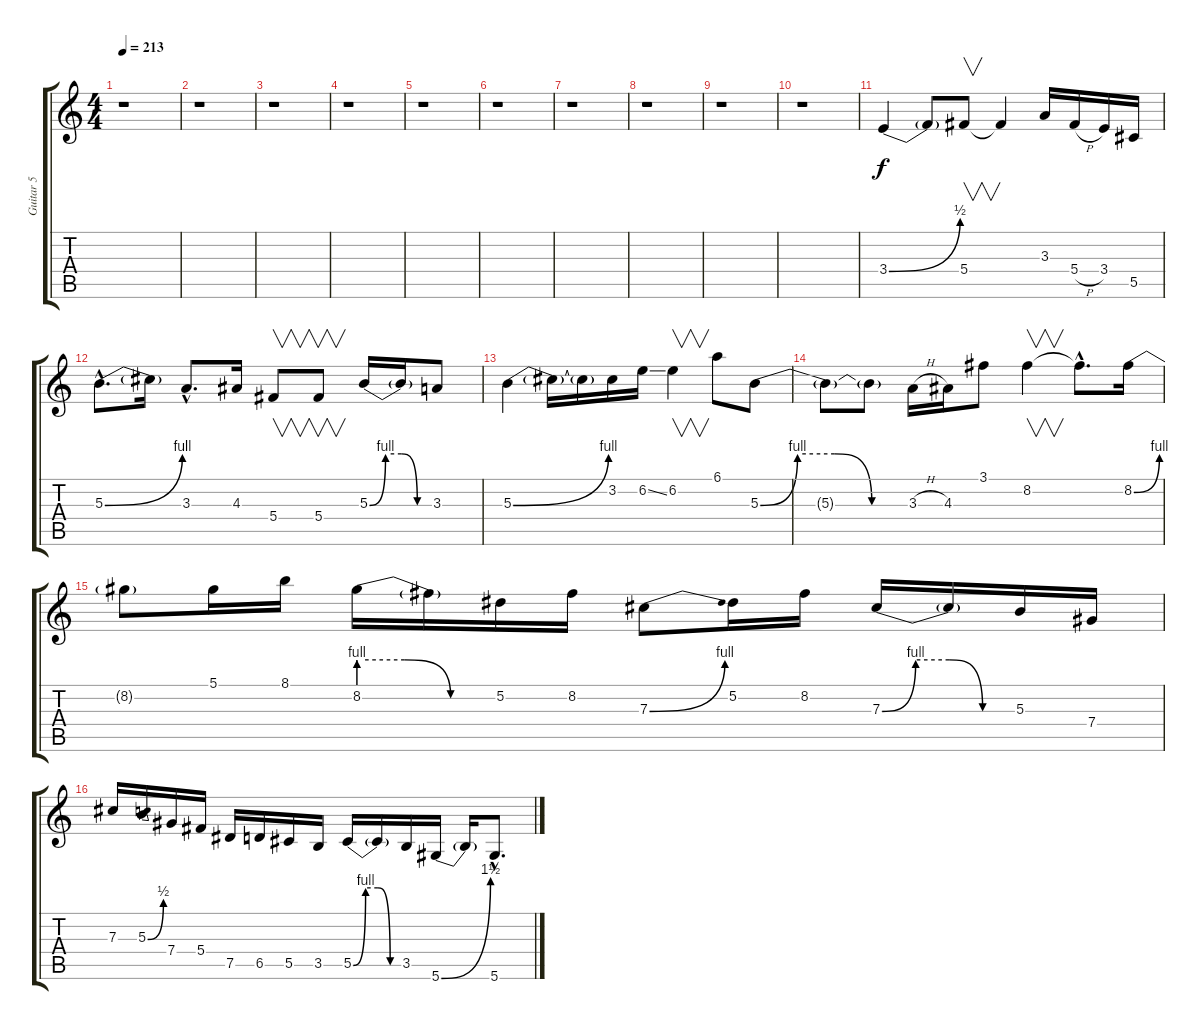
\track ("Guitar 5" "Guitar 5") {instrument distortionguitar}
\staff {score tabs}
\tuning (Eb4 Bb3 Gb3 Db3 Ab2 Eb2) {hide}
\ts (4 4)
\tempo 213
\clef g2
\ks c
r.1{dy f} |
r.1 |
r.1 |
r.1 |
r.1 |
r.1 |
r.1 |
r.1 |
r.1 |
r.1 |
3.4{be (bend 0 0 60 2)}.4 3.4{t}.8 5.4.8{v} 5.4{t}.4 3.3.16 5.4{h}.16 3.4.16 5.5.16 |
5.3{be (bend 0 0 60 4) hac}.8{d} 5.3{t}.16 3.3{hac}.8{d} 4.3.16 5.4.8{v} 5.4.8{v} 5.3{be (custom 0 0 15 4 30 4 45 0 60 0)}.16 5.3{t}.16 3.3.8 |
5.3{be (bend 0 0 60 4)}.4 5.3{t}.16 5.3{t}.16 3.2.16 6.2{ss}.16 6.2.4{v} 6.1.8 5.3{be (custom 0 0 15 4 30 4 45 0 60 0)}.8 |
5.3{t}.8 5.3{t}.8 3.3{h}.16 4.3.16 3.1.8 8.2.4{v} 8.2{hac t}.8{d} 8.2{be (bend 0 0 60 4)}.16 |
8.2{t}.8 5.1.16 8.1.16 8.2{be (custom 0 4 20 4 40 0 60 0)}.16 8.2{t}.16 5.2.16 8.2.16 7.3{be (bend 0 0 60 4)}.8 5.2.16 8.2.16 7.3{be (custom 0 0 15 4 30 4 45 0 60 0)}.16 7.3{t}.16 5.3.16 7.4.16 |
7.3.16 5.3{be (bend 0 0 60 2)}.16 7.4.16 5.4.16 7.5.16 6.5.16 5.5.16 3.5.16 5.5{be (custom 0 0 15 4 30 4 45 0 60 0)}.16 5.5{t}.16 3.5.16 5.6{be (bend 0 0 60 6)}.16 5.6{t}.16 5.6{hac}.8{d}
